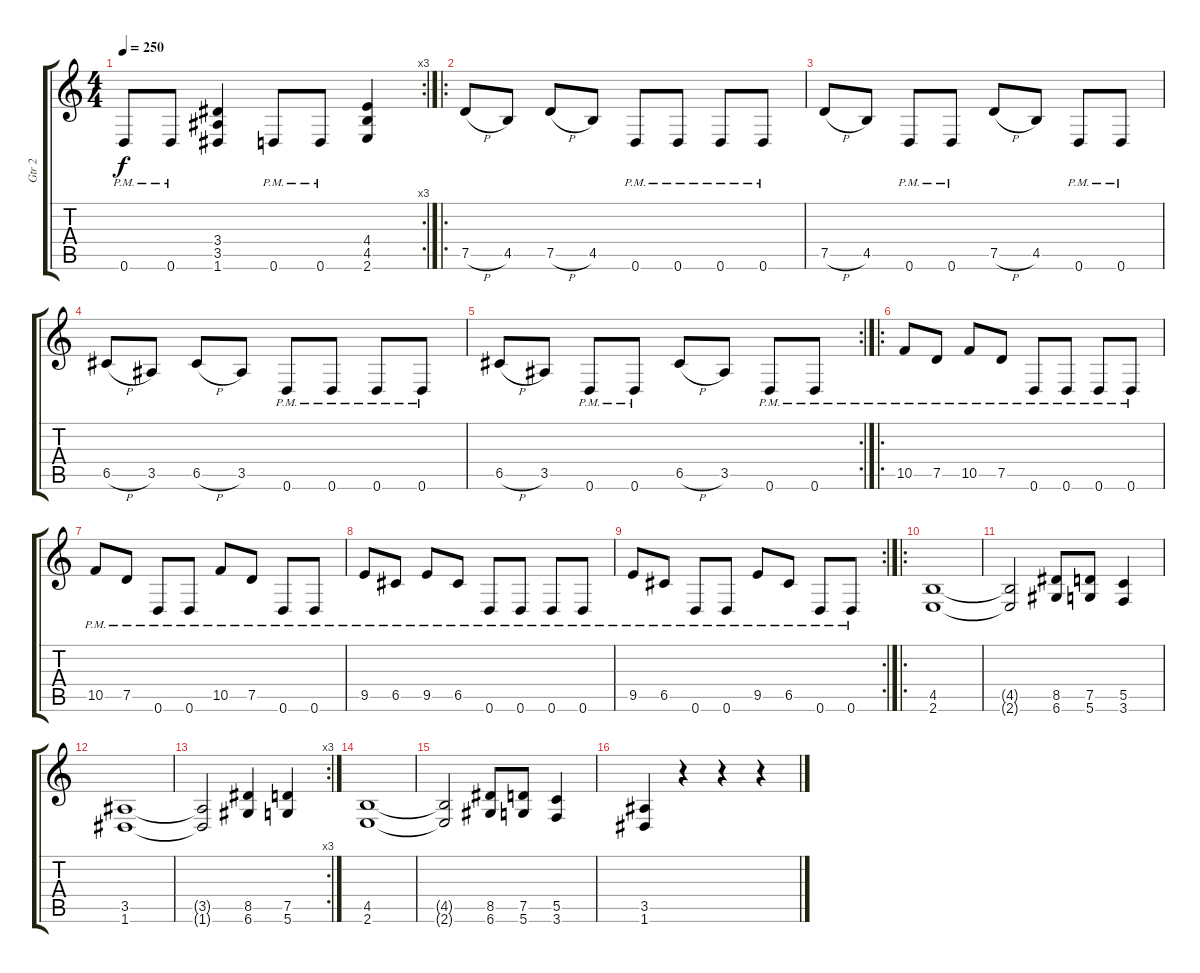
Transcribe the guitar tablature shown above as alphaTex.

\track ("Gtr 2" "Gtr 2") {instrument distortionguitar}
\staff {score tabs}
\tuning (D4 A3 F3 C3 G2 D2) {hide}
\rc 3
\ts (4 4)
\tempo 250
\clef g2
\ks c
0.6{pm}.8{dy f} 0.6{pm}.8 (3.4 3.5 1.6).4 0.6{pm}.8 0.6{pm}.8 (4.4 4.5 2.6).4 |
\ro
7.5{h}.8 4.5.8 7.5{h}.8 4.5.8 0.6{pm}.8 0.6{pm}.8 0.6{pm}.8 0.6{pm}.8 |
7.5{h}.8 4.5.8 0.6{pm}.8 0.6{pm}.8 7.5{h}.8 4.5.8 0.6{pm}.8 0.6{pm}.8 |
6.5{h}.8 3.5.8 6.5{h}.8 3.5.8 0.6{pm}.8 0.6{pm}.8 0.6{pm}.8 0.6{pm}.8 |
\rc 2
6.5{h}.8 3.5.8 0.6{pm}.8 0.6{pm}.8 6.5{h}.8 3.5.8 0.6{pm}.8 0.6{pm}.8 |
\ro
10.5{pm}.8 7.5{pm}.8 10.5{pm}.8 7.5{pm}.8 0.6{pm}.8 0.6{pm}.8 0.6{pm}.8 0.6{pm}.8 |
10.5{pm}.8 7.5{pm}.8 0.6{pm}.8 0.6{pm}.8 10.5{pm}.8 7.5{pm}.8 0.6{pm}.8 0.6{pm}.8 |
9.5{pm}.8 6.5{pm}.8 9.5{pm}.8 6.5{pm}.8 0.6{pm}.8 0.6{pm}.8 0.6{pm}.8 0.6{pm}.8 |
\rc 2
9.5{pm}.8 6.5{pm}.8 0.6{pm}.8 0.6{pm}.8 9.5{pm}.8 6.5{pm}.8 0.6{pm}.8 0.6{pm}.8 |
\ro
(4.5 2.6).1 |
(4.5{t} 2.6{t}).2 (8.5 6.6).8 (7.5 5.6).8 (5.5 3.6).4 |
(3.5 1.6).1 |
\rc 3
(3.5{t} 1.6{t}).2 (8.5 6.6).4 (7.5 5.6).4 |
(4.5 2.6).1 |
(4.5{t} 2.6{t}).2 (8.5 6.6).8 (7.5 5.6).8 (5.5 3.6).4 |
(3.5 1.6).4 r.4 r.4 r.4
